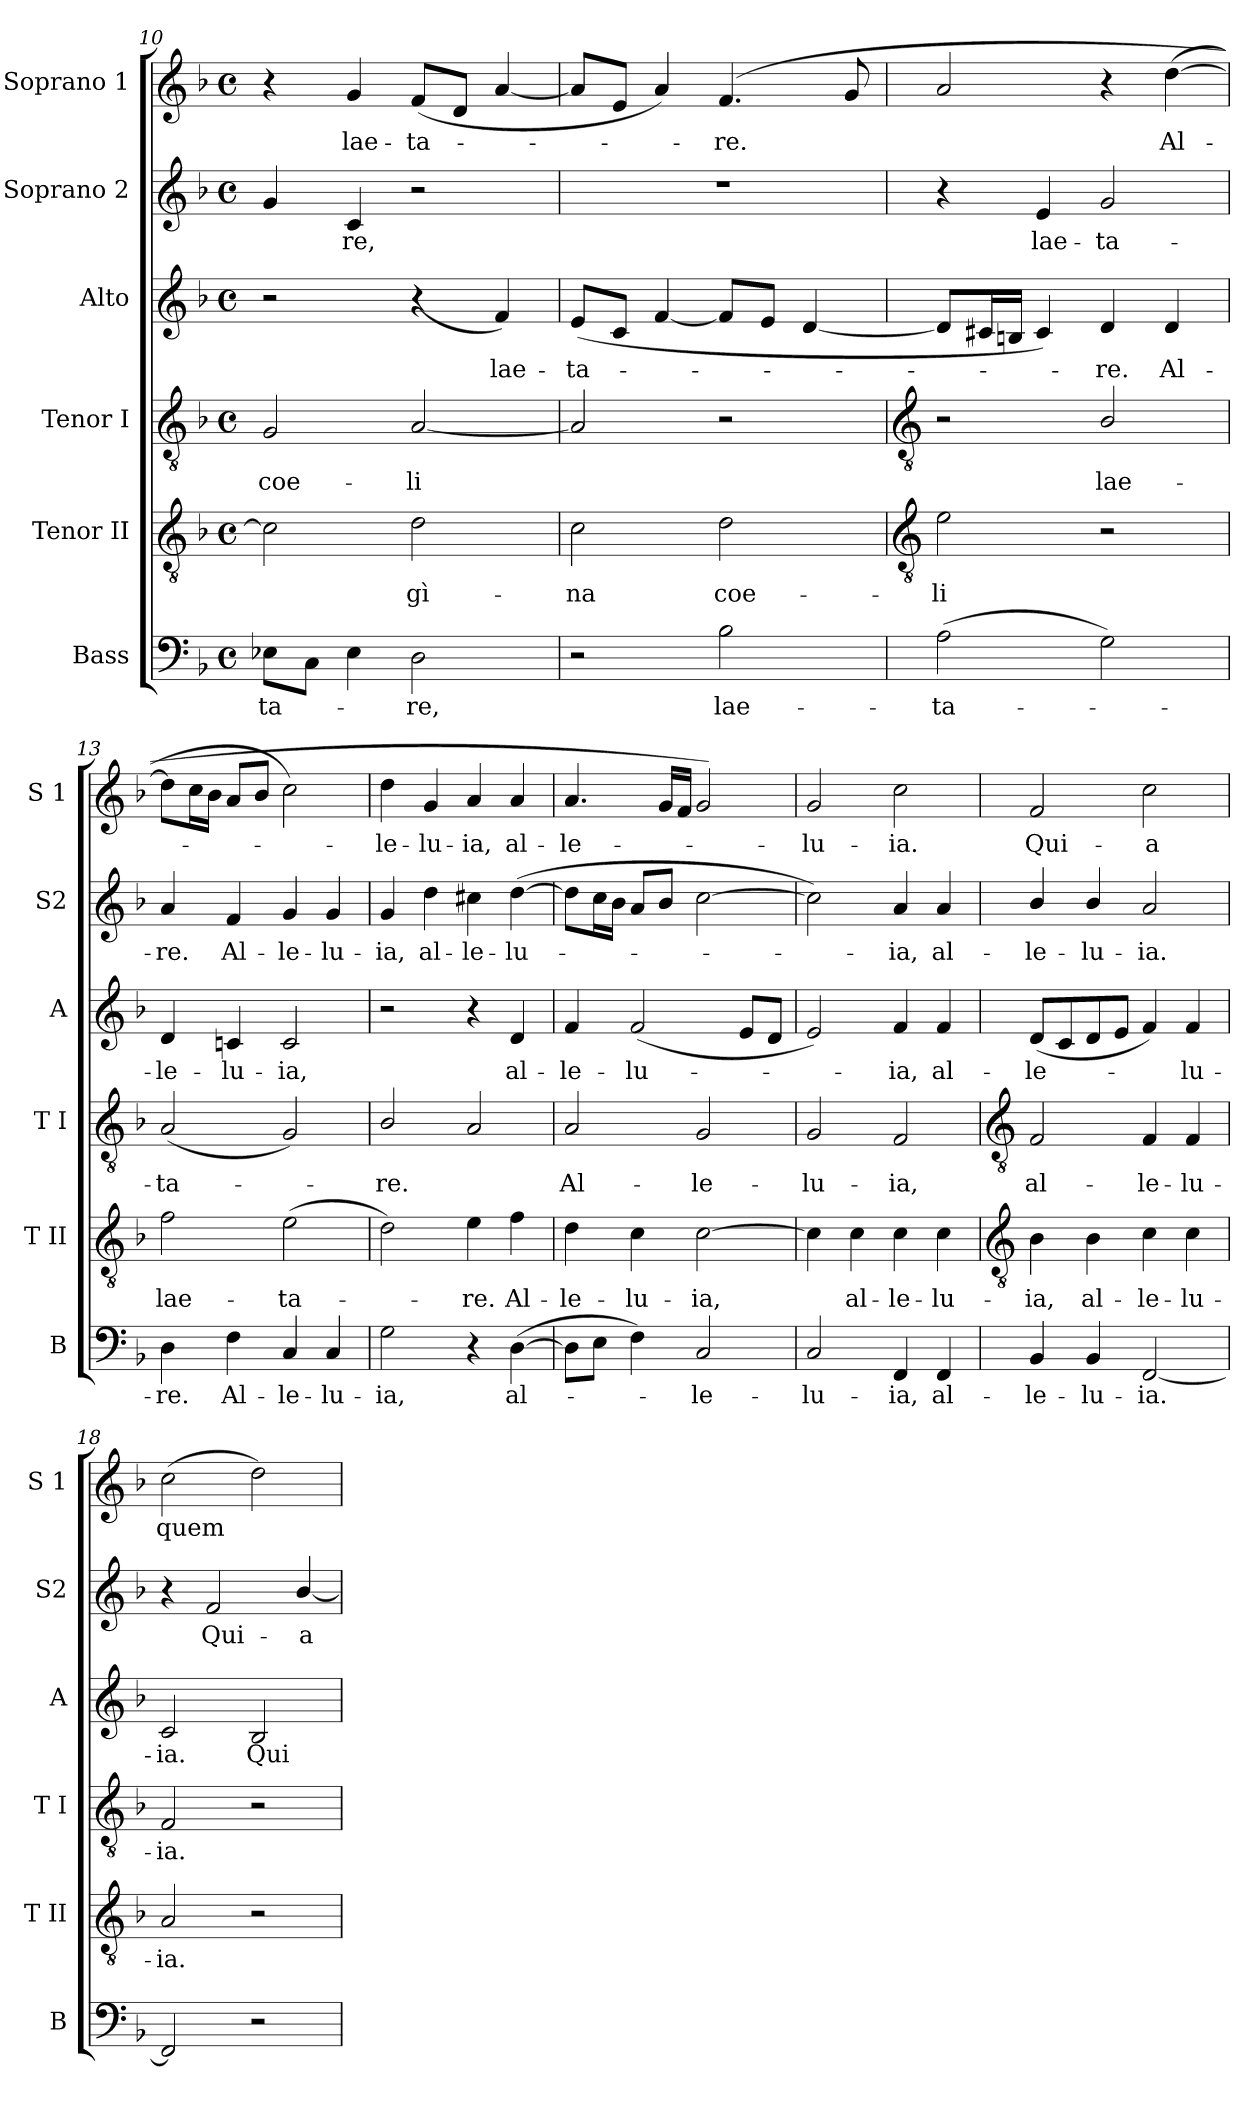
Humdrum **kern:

**kern	**text	**kern	**text	**kern	**text	**kern	**text	**kern	**text	**kern	**text
*part6	*part6	*part5	*part5	*part4	*part4	*part3	*part3	*part2	*part2	*part1	*part1
*staff6	*staff6	*staff5	*staff5	*staff4	*staff4	*staff3	*staff3	*staff2	*staff2	*staff1	*staff1
*I"Bass	*	*I"Tenor II	*	*I"Tenor I	*	*I"Alto	*	*I"Soprano 2	*	*I"Soprano 1	*
*I'B	*	*I'T II	*	*I'T I	*	*I'A	*	*I'S2	*	*I'S 1	*
*clefF4	*	*clefGv2	*	*clefGv2	*	*clefG2	*	*clefG2	*	*clefG2	*
*k[b-]	*	*k[b-]	*	*k[b-]	*	*k[b-]	*	*k[b-]	*	*k[b-]	*
*F:	*	*F:	*	*F:	*	*F:	*	*F:	*	*F:	*
*M4/4	*	*M4/4	*	*M4/4	*	*M4/4	*	*M4/4	*	*M4/4	*
*met(c)	*	*met(c)	*	*met(c)	*	*met(c)	*	*met(c)	*	*met(c)	*
=10	=10	=10	=10	=10	=10	=10	=10	=10	=10	=10	=10
!	!LO:LY:b	!	!	!	!LO:LY:b	!	!	!	!	!	!
8E-XL	-ta-	2c]	.	2G	coe-	2r	.	4g	.	4r	.
8CJ	.	.	.	.	.	.	.	.	.	.	.
!	!	!	!	!	!	!	!	!	!LO:LY:b	!	!LO:LY:b
4E-	.	.	.	.	.	.	.	4c	re,	4g	lae-
!	!LO:LY:b	!	!LO:LY:b	!	!LO:LY:b	!	!	!	!	!	!LO:LY:b
2D	re,	2d	gì-	[2A	-li	(<4r	.	2r	.	(<8fL	-ta-
.	.	.	.	.	.	.	.	.	.	8dJ	.
!	!	!	!	!	!	!	!LO:LY:b	!	!	!	!
.	.	.	.	.	.	4f)	lae-	.	.	[4a	.
=11	=11	=11	=11	=11	=11	=11	=11	=11	=11	=11	=11
!	!	!	!LO:LY:b	!	!	!	!LO:LY:b	!	!	!	!
2r	.	2c	-na	2A]	.	(<8eL	-ta-	1r	.	8aL]	.
.	.	.	.	.	.	8cJ	.	.	.	8eJ	.
.	.	.	.	.	.	[4f	.	.	.	4a)	.
!	!LO:LY:b	!	!LO:LY:b	!	!	!	!	!	!	!	!LO:LY:b
2B-	lae-	2d	coe-	2r	.	8fL]	.	.	.	(<4.f	re.
.	.	.	.	.	.	8eJ	.	.	.	.	.
.	.	.	.	.	.	[4d	.	.	.	.	.
.	.	.	.	.	.	.	.	.	.	8g	.
!!LO:LB:g=z
=12	=12	=12	=12	=12	=12	=12	=12	=12	=12	=12	=12
*	*	*clefGv2	*	*clefGv2	*	*	*	*	*	*	*
!	!LO:LY:b	!	!LO:LY:b	!	!	!	!	!	!	!	!
(>2A	-ta-	2e	-li	2r	.	8dL]	.	4r	.	2a	.
.	.	.	.	.	.	16c#XL	.	.	.	.	.
.	.	.	.	.	.	16BnJJ	.	.	.	.	.
!	!	!	!	!	!	!	!	!	!LO:LY:b	!	!
.	.	.	.	.	.	4c#)	.	4e	lae-	.	.
!	!	!	!	!	!LO:LY:b	!	!LO:LY:b	!	!LO:LY:b	!	!
2G)	.	2r	.	2B-/	lae-	4d	re.	2g	-ta-	4r	.
!	!	!	!	!	!	!	!LO:LY:b	!	!	!	!LO:LY:b
.	.	.	.	.	.	4d	Al-	.	.	(>[4dd	Al-
=13	=13	=13	=13	=13	=13	=13	=13	=13	=13	=13	=13
!	!LO:LY:b	!	!LO:LY:b	!	!LO:LY:b	!	!LO:LY:b	!	!LO:LY:b	!	!
4D	re.	2f	lae-	(<2A	-ta-	4d	-le-	4a	-re.	8ddL]	.
.	.	.	.	.	.	.	.	.	.	16ccL	.
.	.	.	.	.	.	.	.	.	.	16b-JJ	.
!	!LO:LY:b	!	!	!	!	!	!LO:LY:b	!	!LO:LY:b	!	!
4F	Al-	.	.	.	.	4cn	-lu-	4f	Al-	8aL	.
.	.	.	.	.	.	.	.	.	.	8b-J	.
!	!LO:LY:b	!	!LO:LY:b	!	!	!	!LO:LY:b	!	!LO:LY:b	!	!
4C	-le-	(>2e	-ta-	2G)	.	2c	-ia,	4g	-le-	2cc)	.
!	!LO:LY:b	!	!	!	!	!	!	!	!LO:LY:b	!	!
4C	-lu-	.	.	.	.	.	.	4g	-lu-	.	.
=14	=14	=14	=14	=14	=14	=14	=14	=14	=14	=14	=14
!	!LO:LY:b	!	!	!	!LO:LY:b	!	!	!	!LO:LY:b	!	!LO:LY:b
2G	-ia,	2d)	.	2B-/	re.	2r	.	4g	-ia,	4dd	le-
!	!	!	!	!	!	!	!	!	!LO:LY:b	!	!LO:LY:b
.	.	.	.	.	.	.	.	4dd	al-	4g	-lu-
!	!	!	!LO:LY:b	!	!	!	!	!	!LO:LY:b	!	!LO:LY:b
4r	.	4e	re.	2A	.	4r	.	4cc#X	-le-	4a	-ia,
!	!LO:LY:b	!	!LO:LY:b	!	!	!	!LO:LY:b	!	!LO:LY:b	!	!LO:LY:b
(>[4D	al-	4f	Al-	.	.	4d	al-	(>[4dd	-lu-	4a	al-
=15	=15	=15	=15	=15	=15	=15	=15	=15	=15	=15	=15
!	!	!	!LO:LY:b	!	!LO:LY:b	!	!LO:LY:b	!	!	!	!LO:LY:b
8DL]	.	4d	-le-	2A	Al-	4f	-le-	8ddL]	.	4.a	-le-
8EJ	.	.	.	.	.	.	.	16ccL	.	.	.
.	.	.	.	.	.	.	.	16b-JJ	.	.	.
!	!	!	!LO:LY:b	!	!	!	!LO:LY:b	!	!	!	!
4F)	.	4c	-lu-	.	.	(<2f	-lu-	8aL	.	.	.
.	.	.	.	.	.	.	.	8b-J	.	16gLL	.
.	.	.	.	.	.	.	.	.	.	16fJJ	.
!	!LO:LY:b	!	!LO:LY:b	!	!LO:LY:b	!	!	!	!	!	!
2C	le-	[2c	-ia,	2G	-le-	.	.	[2cc	.	2g)	.
.	.	.	.	.	.	8eL	.	.	.	.	.
.	.	.	.	.	.	8dJ	.	.	.	.	.
=16	=16	=16	=16	=16	=16	=16	=16	=16	=16	=16	=16
!	!LO:LY:b	!	!	!	!LO:LY:b	!	!	!	!	!	!LO:LY:b
2C	-lu-	4c]	.	2G	-lu-	2e)	.	2cc])	.	2g	lu-
!	!	!	!LO:LY:b	!	!	!	!	!	!	!	!
.	.	4c	al-	.	.	.	.	.	.	.	.
!	!LO:LY:b	!	!LO:LY:b	!	!LO:LY:b	!	!LO:LY:b	!	!LO:LY:b	!	!LO:LY:b
4FF	-ia,	4c	-le-	2F	-ia,	4f	ia,	4a	ia,	2cc	-ia.
!	!LO:LY:b	!	!LO:LY:b	!	!	!	!LO:LY:b	!	!LO:LY:b	!	!
4FF	al-	4c	-lu-	.	.	4f	al-	4a	al-	.	.
!!LO:LB:g=z
=17	=17	=17	=17	=17	=17	=17	=17	=17	=17	=17	=17
*	*	*clefGv2	*	*clefGv2	*	*	*	*	*	*	*
!	!LO:LY:b	!	!LO:LY:b	!	!LO:LY:b	!	!LO:LY:b	!	!LO:LY:b	!	!LO:LY:b
4BB-	-le-	4B-	-ia,	2F	al-	(<8dL	-le-	4b-/	-le-	2f	Qui-
.	.	.	.	.	.	8c	.	.	.	.	.
!	!LO:LY:b	!	!LO:LY:b	!	!	!	!	!	!LO:LY:b	!	!
4BB-	-lu-	4B-	al-	.	.	8d	.	4b-/	-lu-	.	.
.	.	.	.	.	.	8eJ	.	.	.	.	.
!	!LO:LY:b	!	!LO:LY:b	!	!LO:LY:b	!	!	!	!LO:LY:b	!	!LO:LY:b
[2FF	-ia.	4c	-le-	4F	-le-	4f)	.	2a	-ia.	2cc	-a
!	!	!	!LO:LY:b	!	!LO:LY:b	!	!LO:LY:b	!	!	!	!
.	.	4c	-lu-	4F	-lu-	4f	lu-	.	.	.	.
=18	=18	=18	=18	=18	=18	=18	=18	=18	=18	=18	=18
!	!	!	!LO:LY:b	!	!LO:LY:b	!	!LO:LY:b	!	!	!	!LO:LY:b
2FF]	.	2A	-ia.	2F	-ia.	2c	-ia.	4r	.	(>2cc	quem
!	!	!	!	!	!	!	!	!	!LO:LY:b	!	!
.	.	.	.	.	.	.	.	2f	Qui-	.	.
!	!	!	!	!	!	!	!LO:LY:b	!	!	!	!
2r	.	2r	.	2r	.	2B-	Qui-	.	.	2dd)	.
!	!	!	!	!	!	!	!	!	!LO:LY:b	!	!
.	.	.	.	.	.	.	.	[4b-/	-a	.	.
=	=	=	=	=	=	=	=	=	=	=	=
*-	*-	*-	*-	*-	*-	*-	*-	*-	*-	*-	*-
